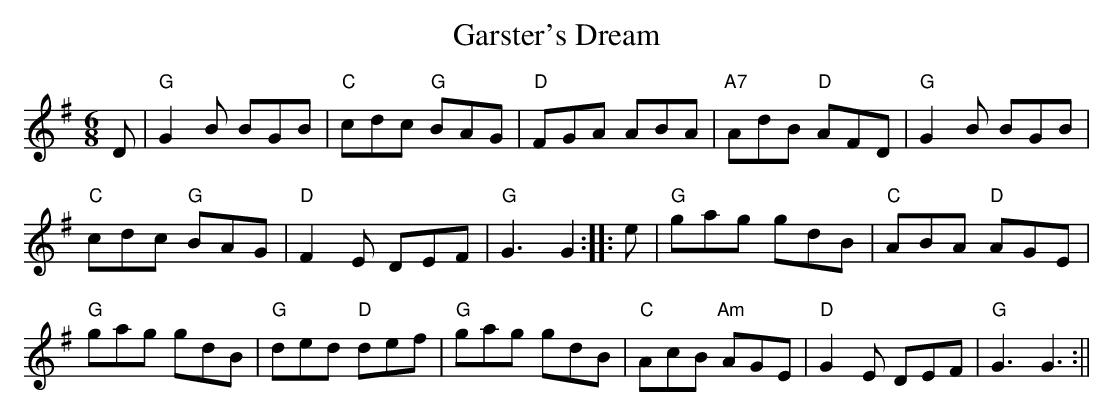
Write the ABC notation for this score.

X:1
T:Garster's Dream
M:6/8
L:1/8
K:G
D|"G"G2B BGB|"C"cdc "G"BAG|"D"FGA ABA|"A7"AdB "D"AFD|"G"G2B BGB|!
"C"cdc "G"BAG|"D"F2E DEF|"G"G3 G2:||:e|"G"gag gdB|"C"ABA "D"AGE|!
"G"gag gdB|
"G"ded "D"def|"G"gag gdB|"C"AcB "Am"AGE|"D"G2E DEF|"G"G3 G3:||
